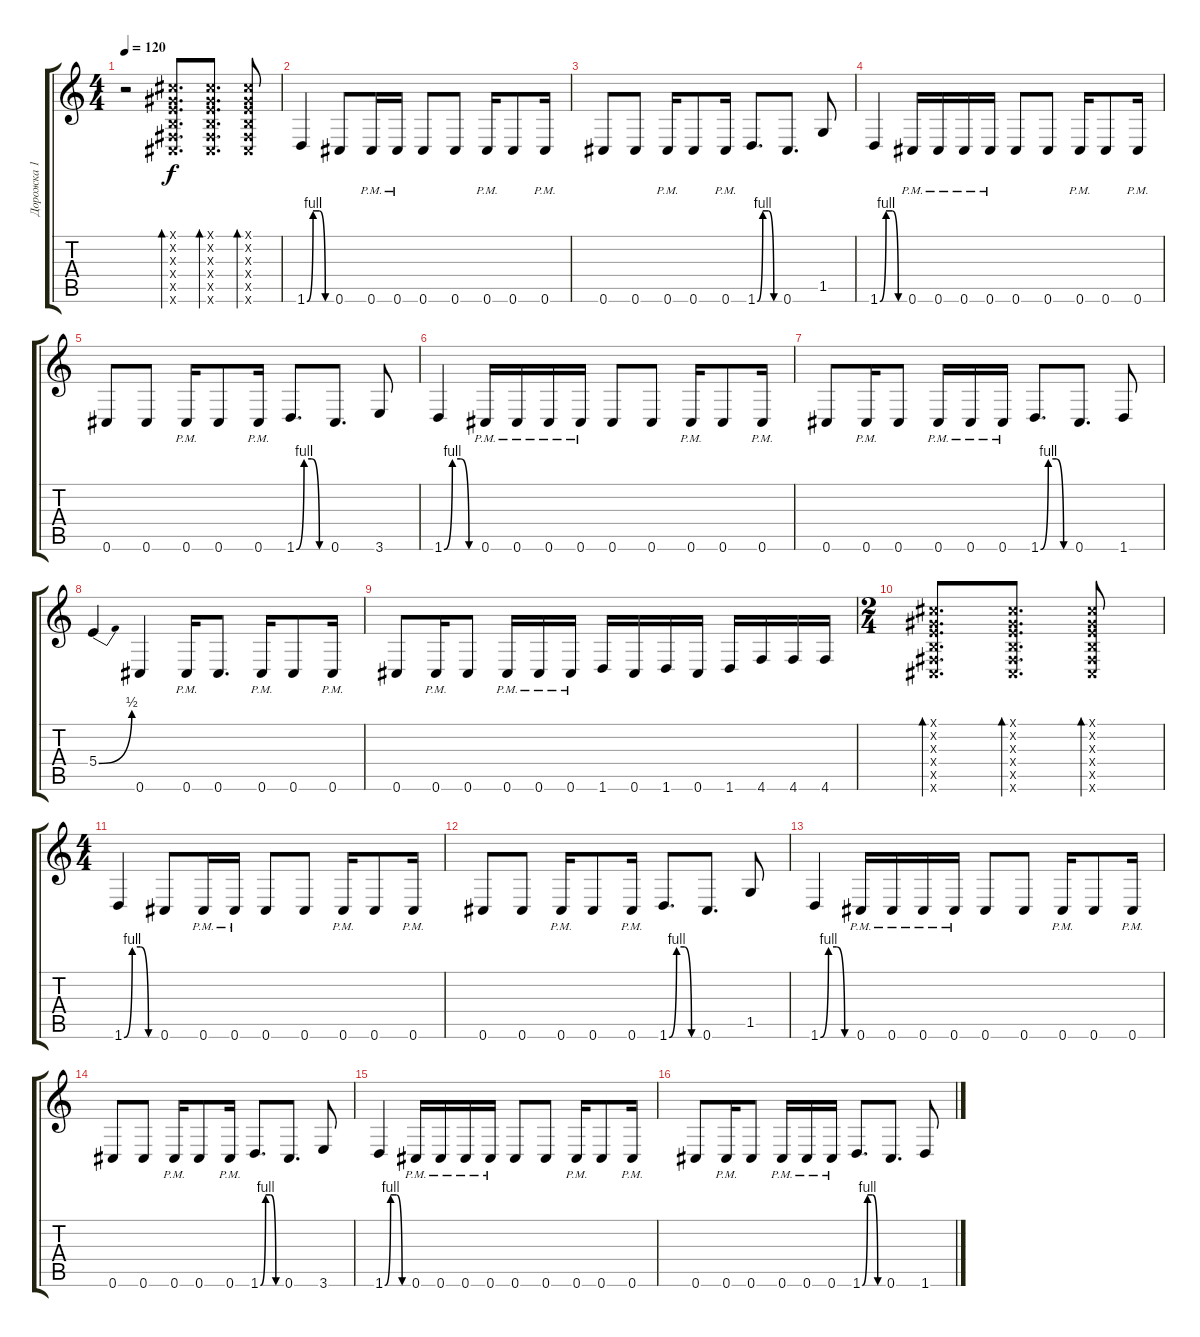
\track ("Дорожка 1" "Дорожка 1") {instrument distortionguitar}
\staff {score tabs}
\tuning (Db4 Ab3 E3 B2 Gb2 Db2) {hide}
\ts (4 4)
\tempo 120
\clef g2
\ks c
r.2{dy f instrument distortionguitar} (0.1{x} 0.2{x} 0.3{x} 0.4{x} 0.5{x} 0.6{x}).8{d bd 30} (0.1{x} 0.2{x} 0.3{x} 0.4{x} 0.5{x} 0.6{x}).8{d bd 30} (0.1{x} 0.2{x} 0.3{x} 0.4{x} 0.5{x} 0.6{x}).8{bd 30} |
1.6{be (custom 0 0 15 4 30 4 45 0 60 0)}.4 0.6.8 0.6{pm}.16 0.6{pm}.16 0.6.8 0.6.8 0.6{pm}.16 0.6.8 0.6{pm}.16 |
0.6.8 0.6.8 0.6{pm}.16 0.6.8 0.6{pm}.16 1.6{be (custom 0 0 15 4 30 4 45 0 60 0)}.8{d} 0.6.8{d} 1.5.8 |
1.6{be (custom 0 0 15 4 30 4 45 0 60 0)}.4 0.6{pm}.16 0.6{pm}.16 0.6{pm}.16 0.6{pm}.16 0.6.8 0.6.8 0.6{pm}.16 0.6.8 0.6{pm}.16 |
0.6.8 0.6.8 0.6{pm}.16 0.6.8 0.6{pm}.16 1.6{be (custom 0 0 15 4 30 4 45 0 60 0)}.8{d} 0.6.8{d} 3.6.8 |
1.6{be (custom 0 0 15 4 30 4 45 0 60 0)}.4 0.6{pm}.16 0.6{pm}.16 0.6{pm}.16 0.6{pm}.16 0.6.8 0.6.8 0.6{pm}.16 0.6.8 0.6{pm}.16 |
0.6.8 0.6{pm}.16 0.6.8 0.6{pm}.16 0.6{pm}.16 0.6{pm}.16 1.6{be (custom 0 0 15 4 30 4 45 0 60 0)}.8{d} 0.6.8{d} 1.6.8 |
5.4{be (bend 0 0 60 2)}.4 0.6.4 0.6{pm}.16 0.6.8{d} 0.6{pm}.16 0.6.8 0.6{pm}.16 |
0.6.8 0.6{pm}.16 0.6.8 0.6{pm}.16 0.6{pm}.16 0.6{pm}.16 1.6.16 0.6.16 1.6.16 0.6.16 1.6.16 4.6.16 4.6.16 4.6.16 |
\ts (2 4)
(0.1{x} 0.2{x} 0.3{x} 0.4{x} 0.5{x} 0.6{x}).8{d bd 30} (0.1{x} 0.2{x} 0.3{x} 0.4{x} 0.5{x} 0.6{x}).8{d bd 30} (0.1{x} 0.2{x} 0.3{x} 0.4{x} 0.5{x} 0.6{x}).8{bd 30} |
\ts (4 4)
1.6{be (custom 0 0 15 4 30 4 45 0 60 0)}.4 0.6.8 0.6{pm}.16 0.6{pm}.16 0.6.8 0.6.8 0.6{pm}.16 0.6.8 0.6{pm}.16 |
0.6.8 0.6.8 0.6{pm}.16 0.6.8 0.6{pm}.16 1.6{be (custom 0 0 15 4 30 4 45 0 60 0)}.8{d} 0.6.8{d} 1.5.8 |
1.6{be (custom 0 0 15 4 30 4 45 0 60 0)}.4 0.6{pm}.16 0.6{pm}.16 0.6{pm}.16 0.6{pm}.16 0.6.8 0.6.8 0.6{pm}.16 0.6.8 0.6{pm}.16 |
0.6.8 0.6.8 0.6{pm}.16 0.6.8 0.6{pm}.16 1.6{be (custom 0 0 15 4 30 4 45 0 60 0)}.8{d} 0.6.8{d} 3.6.8 |
1.6{be (custom 0 0 15 4 30 4 45 0 60 0)}.4 0.6{pm}.16 0.6{pm}.16 0.6{pm}.16 0.6{pm}.16 0.6.8 0.6.8 0.6{pm}.16 0.6.8 0.6{pm}.16 |
0.6.8 0.6{pm}.16 0.6.8 0.6{pm}.16 0.6{pm}.16 0.6{pm}.16 1.6{be (custom 0 0 15 4 30 4 45 0 60 0)}.8{d} 0.6.8{d} 1.6.8
